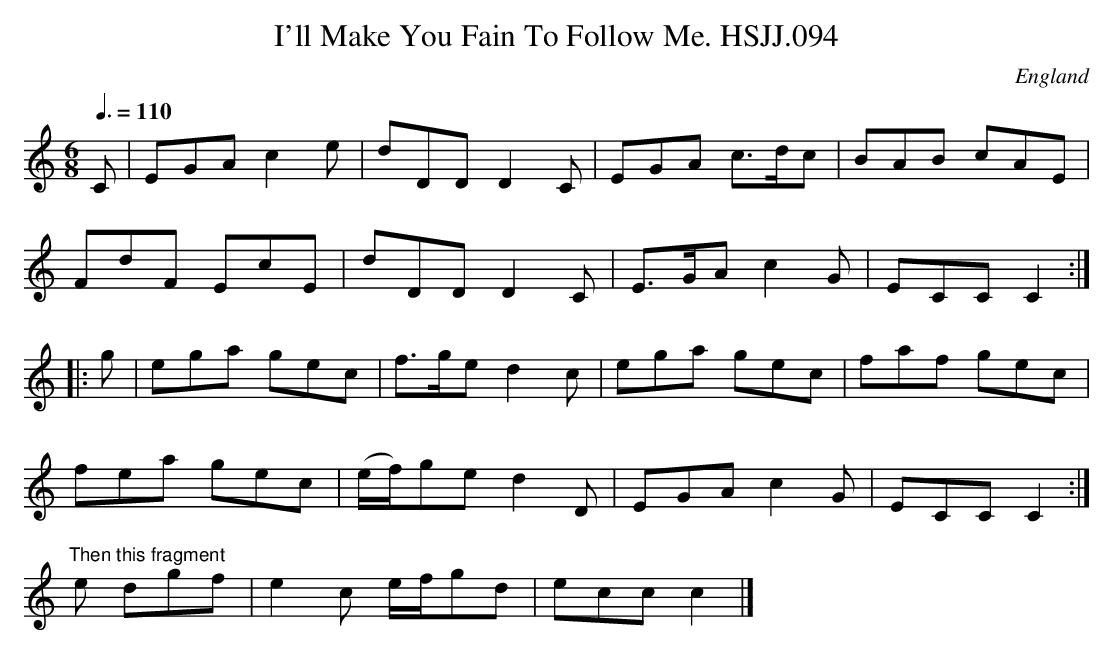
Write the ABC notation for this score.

X:1
T:I'll Make You Fain To Follow Me. HSJJ.094
M:6/8
L:1/8
Q:3/8=110
O:England
K:C major
C|EGA c2e|dDD D2C|EGA c>dc|BAB cAE|!
FdF EcE|dDD D2C|E>GAc2G|ECCC2:|!
|:g|ega gec|f>ged2c|ega gec|faf gec|!
fea gec|(e/f/)ged2D|EGAc2G|ECCC2:|!
"^Then this fragment"e dgf|e2c e/f/gd|eccc2|]
